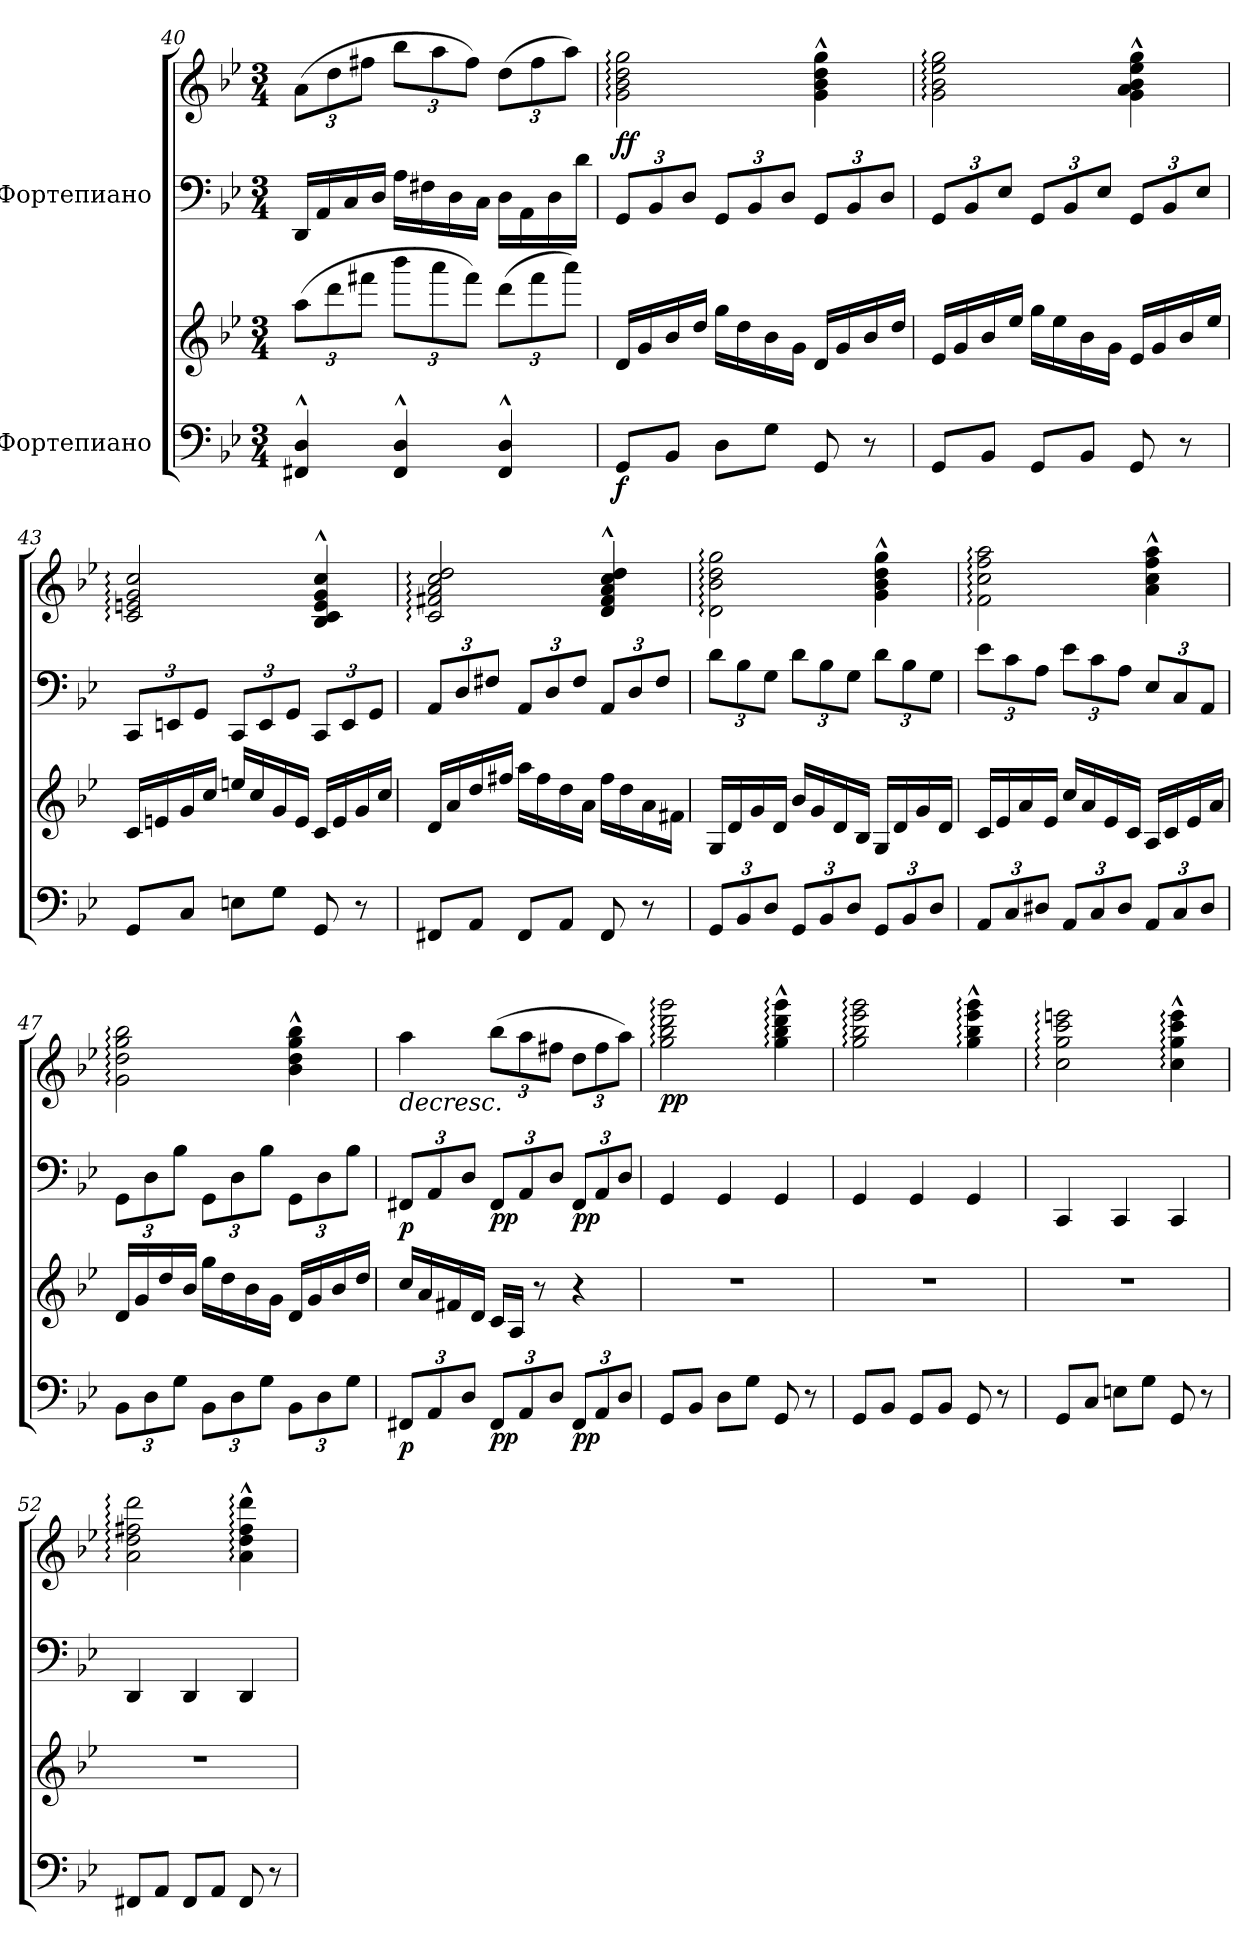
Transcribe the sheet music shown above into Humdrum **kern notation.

**kern	**kern	**dynam	**kern	**kern	**dynam
*part2	*part2	*part2	*part1	*part1	*part1
*staff4	*staff3	*staff3/4	*staff2	*staff1	*staff1/2
*I"Фортепиано	*	*	*I"Фортепиано	*	*
*clefF4	*clefG2	*	*clefF4	*clefG2	*
*k[b-e-]	*k[b-e-]	*	*k[b-e-]	*k[b-e-]	*
*M3/4	*M3/4	*	*M3/4	*M3/4	*
*	*Xbrackettup	*	*	*Xbrackettup	*
=40	=40	=40	=40	=40	=40
4FF#X/^^ 4D/^^	(>12aa\L	.	16DD/LL	(>12a\L	.
.	.	.	16AA/	.	.
.	12ddd\	.	.	12dd\	.
.	.	.	16C/	.	.
.	12fff#X\J	.	.	12ff#X\J	.
.	.	.	16D/JJ	.	.
4FF#/^^ 4D/^^	12bbb-\L	.	16A\LL	12bb-\L	.
.	.	.	16F#X\	.	.
.	12aaa\	.	.	12aa\	.
.	.	.	16D\	.	.
.	12fff#\J)	.	.	12ff#\J)	.
.	.	.	16C\JJ	.	.
4FF#/^^ 4D/^^	(>12ddd\L	.	16D\LL	(>12dd\L	.
.	.	.	16AA\	.	.
.	12fff#\	.	.	12ff#\	.
.	.	.	16D\	.	.
.	12aaa\J)	.	.	12aa\J)	.
.	.	.	16d\JJ	.	.
!!LO:LB:g=z
=41	=41	=41	=41	=41	=41
*	*	*	*Xbrackettup	*	*
!	!	!LO:DY:b=2	!	!	!LO:DY:b
8GG/L	16d/LL	f	12GG/L	2g\: 2b-\: 2dd\: 2gg\:	ff
.	16g/	.	.	.	.
.	.	.	12BB-/	.	.
8BB-/J	16b-/	.	.	.	.
.	.	.	12D/J	.	.
.	16dd/JJ	.	.	.	.
8D\L	16gg\LL	.	12GG/L	.	.
.	16dd\	.	.	.	.
.	.	.	12BB-/	.	.
8G\J	16b-\	.	.	.	.
.	.	.	12D/J	.	.
.	16g\JJ	.	.	.	.
8GG/	16d/LL	.	12GG/L	4g\^^ 4b-\^^ 4dd\^^ 4gg\^^	.
.	16g/	.	.	.	.
.	.	.	12BB-/	.	.
8r	16b-/	.	.	.	.
.	.	.	12D/J	.	.
.	16dd/JJ	.	.	.	.
=42	=42	=42	=42	=42	=42
8GG/L	16e-/LL	.	12GG/L	2g\: 2b-\: 2ee-\: 2gg\:	.
.	16g/	.	.	.	.
.	.	.	12BB-/	.	.
8BB-/J	16b-/	.	.	.	.
.	.	.	12E-/J	.	.
.	16ee-/JJ	.	.	.	.
8GG/L	16gg\LL	.	12GG/L	.	.
.	16ee-\	.	.	.	.
.	.	.	12BB-/	.	.
8BB-/J	16b-\	.	.	.	.
.	.	.	12E-/J	.	.
.	16g\JJ	.	.	.	.
8GG/	16e-/LL	.	12GG/L	4g\^^ 4a\^^ 4b-\^^ 4ee-\^^ 4gg\^^	.
.	16g/	.	.	.	.
.	.	.	12BB-/	.	.
8r	16b-/	.	.	.	.
.	.	.	12E-/J	.	.
.	16ee-/JJ	.	.	.	.
!!LO:LB:g=z
=43	=43	=43	=43	=43	=43
8GG/L	16c/LL	.	12CC/L	2c/: 2en/: 2g/: 2cc/:	.
.	16en/	.	.	.	.
.	.	.	12EEn/	.	.
8C/J	16g/	.	.	.	.
.	.	.	12GG/J	.	.
.	16cc/JJ	.	.	.	.
8En\L	16een/LL	.	12CC/L	.	.
.	16cc/	.	.	.	.
.	.	.	12EE/	.	.
8G\J	16g/	.	.	.	.
.	.	.	12GG/J	.	.
.	16e/JJ	.	.	.	.
8GG/	16c/LL	.	12CC/L	4B-/^^ 4c/^^ 4e/^^ 4g/^^ 4cc/^^	.
.	16e/	.	.	.	.
.	.	.	12EE/	.	.
8r	16g/	.	.	.	.
.	.	.	12GG/J	.	.
.	16cc/JJ	.	.	.	.
=44	=44	=44	=44	=44	=44
8FF#X/L	16d/LL	.	12AA/L	2c/: 2f#X/: 2a/: 2cc/: 2dd/:	.
.	16a/	.	.	.	.
.	.	.	12D/	.	.
8AA/J	16dd/	.	.	.	.
.	.	.	12F#X/J	.	.
.	16ff#X/JJ	.	.	.	.
8FF#/L	16aa\LL	.	12AA/L	.	.
.	16ff#\	.	.	.	.
.	.	.	12D/	.	.
8AA/J	16dd\	.	.	.	.
.	.	.	12F#/J	.	.
.	16a\JJ	.	.	.	.
8FF#/	16ff#\LL	.	12AA/L	4d/^^ 4f#/^^ 4a/^^ 4cc/^^ 4dd/^^	.
.	16dd\	.	.	.	.
.	.	.	12D/	.	.
8r	16a\	.	.	.	.
.	.	.	12F#/J	.	.
.	16f#X\JJ	.	.	.	.
!!LO:PB:g=z
=45	=45	=45	=45	=45	=45
*Xbrackettup	*	*	*	*	*
12GG/L	16G/LL	.	12d\L	2d\: 2b-\: 2dd\: 2gg\:	.
.	16d/	.	.	.	.
12BB-/	.	.	12B-\	.	.
.	16g/	.	.	.	.
12D/J	.	.	12G\J	.	.
.	16d/JJ	.	.	.	.
12GG/L	16b-/LL	.	12d\L	.	.
.	16g/	.	.	.	.
12BB-/	.	.	12B-\	.	.
.	16d/	.	.	.	.
12D/J	.	.	12G\J	.	.
.	16B-/JJ	.	.	.	.
12GG/L	16G/LL	.	12d\L	4g\^^ 4b-\^^ 4dd\^^ 4gg\^^	.
.	16d/	.	.	.	.
12BB-/	.	.	12B-\	.	.
.	16g/	.	.	.	.
12D/J	.	.	12G\J	.	.
.	16d/JJ	.	.	.	.
=46	=46	=46	=46	=46	=46
12AA/L	16c/LL	.	12e-\L	2f\: 2cc\: 2ff\: 2aa\:	.
.	16e-/	.	.	.	.
12C/	.	.	12c\	.	.
.	16a/	.	.	.	.
12D#X/J	.	.	12A\J	.	.
.	16e-/JJ	.	.	.	.
12AA/L	16cc/LL	.	12e-\L	.	.
.	16a/	.	.	.	.
12C/	.	.	12c\	.	.
.	16e-/	.	.	.	.
12D#/J	.	.	12A\J	.	.
.	16c/JJ	.	.	.	.
12AA/L	16A/LL	.	12E-/L	4a\^^ 4cc\^^ 4ff\^^ 4aa\^^	.
.	16c/	.	.	.	.
12C/	.	.	12C/	.	.
.	16e-/	.	.	.	.
12D#/J	.	.	12AA/J	.	.
.	16a/JJ	.	.	.	.
!!LO:LB:g=z
=47	=47	=47	=47	=47	=47
12BB-\L	16d/LL	.	12GG\L	2g\: 2dd\: 2gg\: 2bb-\:	.
.	16g/	.	.	.	.
12D\	.	.	12D\	.	.
.	16dd/	.	.	.	.
12G\J	.	.	12B-\J	.	.
.	16b-/JJ	.	.	.	.
12BB-\L	16gg\LL	.	12GG\L	.	.
.	16dd\	.	.	.	.
12D\	.	.	12D\	.	.
.	16b-\	.	.	.	.
12G\J	.	.	12B-\J	.	.
.	16g\JJ	.	.	.	.
12BB-\L	16d/LL	.	12GG\L	4b-\^^ 4dd\^^ 4gg\^^ 4bb-\^^	.
.	16g/	.	.	.	.
12D\	.	.	12D\	.	.
.	16b-/	.	.	.	.
12G\J	.	.	12B-\J	.	.
.	16dd/JJ	.	.	.	.
=48	=48	=48	=48	=48	=48
!	!	!LO:DY:b=2	!	!	!LO:HP:b
!	!	!	!	!	!LO:DY:n=1:b=2
12FF#X/L	16cc/LL	p	12FF#X/L	4aa\	> p
.	16a/	.	.	.	.
12AA/	.	.	12AA/	.	.
.	16f#X/	.	.	.	.
12D/J	.	.	12D/J	.	.
.	16d/JJ	.	.	.	.
!	!	!LO:DY:b=2	!	!	!LO:DY:n=2:b=2
12FF#/L	16c/LL	pp	12FF#/L	(>12bb-\L	pp
.	16A/JJ	.	.	.	.
12AA/	.	.	12AA/	12aa\	.
.	8r	.	.	.	.
12D/J	.	.	12D/J	12ff#X\J	.
!	!	!LO:DY:b=2	!	!	!LO:DY:n=3:b=2
12FF#/L	4r	pp	12FF#/L	12dd\L	pp
12AA/	.	.	12AA/	12ff#\	.
12D/J	.	.	12D/J	12aa\J)	.
.	.	.	.	.	]
=49	=49	=49	=49	=49	=49
!	!	!	!	!	!LO:DY:b
8GG/L	2.r	.	4GG/	2gg\: 2bb-\: 2ddd\: 2ggg\:	pp
8BB-/J	.	.	.	.	.
8D\L	.	.	4GG/	.	.
8G\J	.	.	.	.	.
8GG/	.	.	4GG/	4gg\:^^ 4bb-\:^^ 4ddd\:^^ 4ggg\:^^	.
8r	.	.	.	.	.
!!LO:LB:g=z
=50	=50	=50	=50	=50	=50
8GG/L	2.r	.	4GG/	2gg\: 2bb-\: 2eee-\: 2ggg\:	.
8BB-/J	.	.	.	.	.
8GG/L	.	.	4GG/	.	.
8BB-/J	.	.	.	.	.
8GG/	.	.	4GG/	4gg\:^^ 4bb-\:^^ 4eee-\:^^ 4ggg\:^^	.
8r	.	.	.	.	.
=51	=51	=51	=51	=51	=51
8GG/L	2.r	.	4CC/	2cc\: 2gg\: 2ccc\: 2eeen\:	.
8C/J	.	.	.	.	.
8En\L	.	.	4CC/	.	.
8G\J	.	.	.	.	.
8GG/	.	.	4CC/	4cc\:^^ 4gg\:^^ 4ccc\:^^ 4eee\:^^	.
8r	.	.	.	.	.
=52	=52	=52	=52	=52	=52
8FF#X/L	2.r	.	4DD/	2a\: 2dd\: 2ff#X\: 2ddd\:	.
8AA/J	.	.	.	.	.
8FF#/L	.	.	4DD/	.	.
8AA/J	.	.	.	.	.
8FF#/	.	.	4DD/	4a\:^^ 4dd\:^^ 4ff#\:^^ 4ddd\:^^	.
8r	.	.	.	.	.
=	=	=	=	=	=
*-	*-	*-	*-	*-	*-
